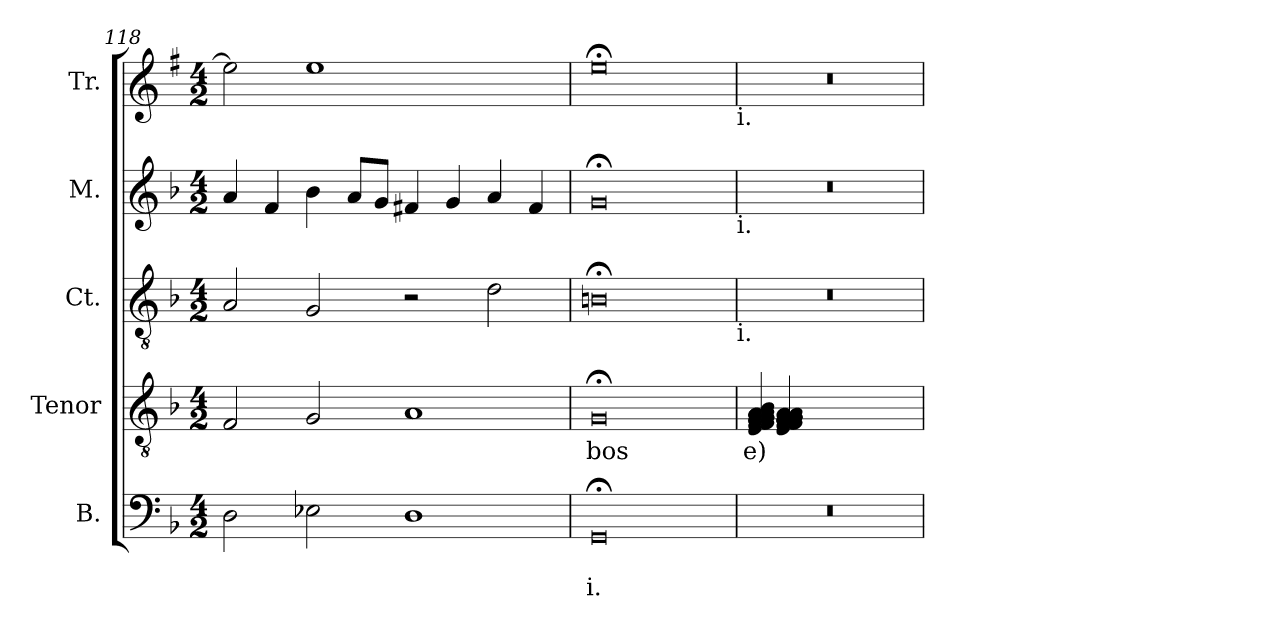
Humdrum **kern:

**kern	**text	**text	**kern	**text	**kern	**kern	**kern
*part5	*part5	*part5	*part4	*part4	*part3	*part2	*part1
*staff5	*staff5	*staff5	*staff4	*staff4	*staff3	*staff2	*staff1
*I"B.	*	*	*I"Tenor	*	*I"Ct.	*I"M.	*I"Tr.
*I'B.	*	*	*I'T.	*	*I'Ct.	*I'M.	*I'Tr.
*clefF4	*	*	*clefGv2	*	*clefGv2	*clefG2	*clefG2
*	*	*	*	*	*	*	*ITrd1c2
*k[b-]	*	*	*k[b-]	*	*k[b-]	*k[b-]	*k[b-]
*F:	*	*	*F:	*	*F:	*F:	*F:
*M4/2	*	*	*M4/2	*	*M4/2	*M4/2	*M4/2
=118	=118	=118	=118	=118	=118	=118	=118
2D\	.	.	2F/	.	2A/	4a/	2dd\]
.	.	.	.	.	.	4f/	.
2E-X\	.	.	2G/	.	2G/	4b-\	1dd
.	.	.	.	.	.	8a/L	.
.	.	.	.	.	.	8g/J	.
1D	.	.	1A	.	2r	4f#/	.
.	.	.	.	.	.	4g/	.
.	.	.	.	.	2d\	4a/	2ryy
.	.	.	.	.	.	4f#/	.
=119	=119	=119	=119	=119	=119	=119	=119
!	!	!LO:LY:b:rj	!	!LO:LY:b:rj	!	!	!
0GG;	.	-i.	0G;	-bos	0Bn;<	0g;	0dd;<
!	!	!	!	!	!	!	!LO:TX:b:t=i.
!	!	!	!	!	!	!LO:TX:b:t=i.	!
!	!	!	!	!	!LO:TX:b:t=i.	!	!
!!LO:LB:g=z
=120	=120	=120	=120	=120	=120	=120	=120
!	!	!	!LO:TX:a:i:t=12$	!	!	!	!
!	!	!	!	!LO:LY:b	!	!	!
*	*	*	*^	*	*	*	*
!	!	!	!	!	!LO:LY:b	!	!	!
0r	.	.	(<((<4E/ 4F/ 4F/ 4G/ 4G/ 4G/ 4G/ 4G/ 4A/ 4A/ 4A/ 4B-/	(<4E/ 4F/ 4F/ 4G/ 4G/ 4G/ 4G/ 4G/ 4G/ 4G/ 4A/ 4A/)	e)-	0r	0r	0r
.	.	.	1..ryy	1..ryy	.	.	.	.
*	*	*	*v	*v	*	*	*	*
=	=	=	=	=	=	=	=
*-	*-	*-	*-	*-	*-	*-	*-
